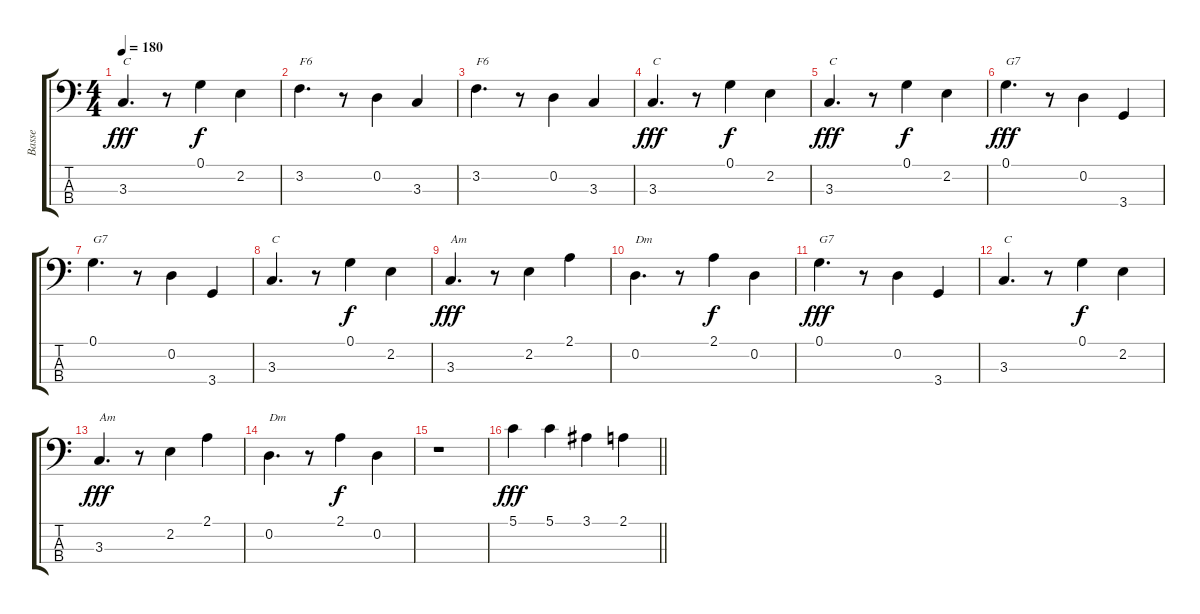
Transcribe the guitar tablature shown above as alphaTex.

\track ("Basse" "Basse") {instrument electricbassfinger}
\staff {score tabs}
\tuning (G2 D2 A1 E1) {hide}
\ts (4 4)
\tempo 180
\clef f4
\ks c
3.3.4{d txt "C" dy fff} r.8 0.1.4{dy f} 2.2.4 |
3.2.4{d txt "F6"} r.8 0.2.4 3.3.4 |
3.2.4{d txt "F6"} r.8 0.2.4 3.3.4 |
3.3.4{d txt "C" dy fff} r.8 0.1.4{dy f} 2.2.4 |
3.3.4{d txt "C" dy fff} r.8 0.1.4{dy f} 2.2.4 |
0.1.4{d txt "G7" dy fff} r.8 0.2.4 3.4.4 |
0.1.4{d txt "G7"} r.8 0.2.4 3.4.4 |
3.3.4{d txt "C"} r.8 0.1.4{dy f} 2.2.4 |
3.3.4{d txt "Am" dy fff} r.8 2.2.4 2.1.4 |
0.2.4{d txt "Dm"} r.8 2.1.4{dy f} 0.2.4 |
0.1.4{d txt "G7" dy fff} r.8 0.2.4 3.4.4 |
3.3.4{d txt "C"} r.8 0.1.4{dy f} 2.2.4 |
3.3.4{d txt "Am" dy fff} r.8 2.2.4 2.1.4 |
0.2.4{d txt "Dm"} r.8 2.1.4{dy f} 0.2.4 |
r.1 |
\barLineRight lightlight
5.1.4{dy fff} 5.1.4 3.1.4 2.1.4
